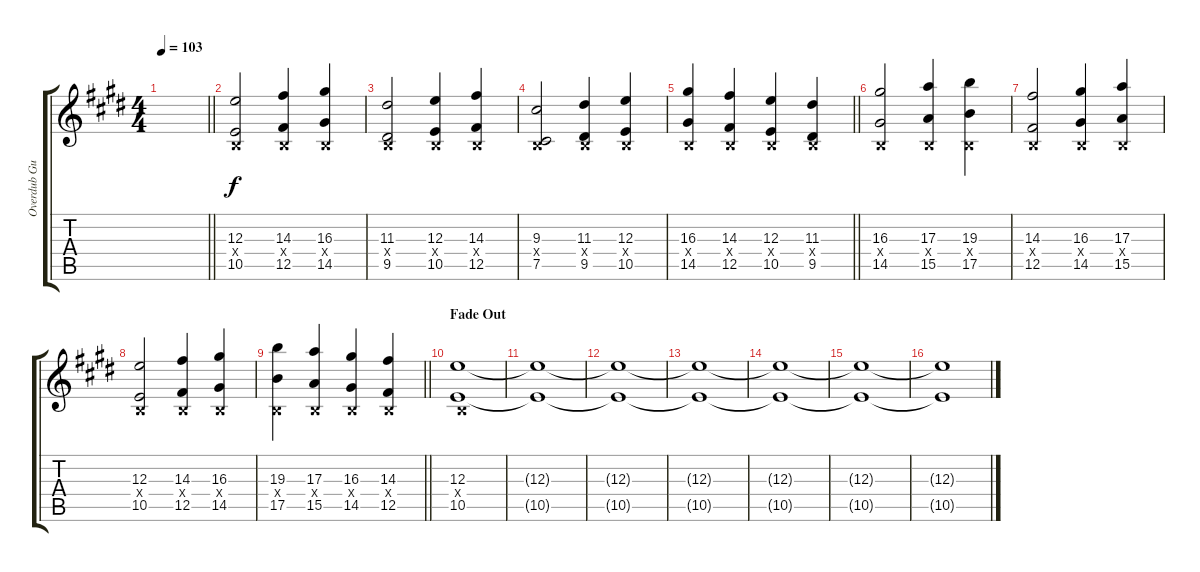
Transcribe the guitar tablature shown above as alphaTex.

\track ("Overdub Guitar 2" "Overdub Gu") {instrument overdrivenguitar}
\staff {score tabs}
\tuning (Db4 Ab3 E3 B2 Gb2 Db2) {hide}
\ts (4 4)
\tempo 103
\clef g2
\barLineRight lightlight
\ks c#minor
|
(12.3 0.4{x} 10.5).2{volume 13} (14.3 0.4{x} 12.5).4 (16.3 0.4{x} 14.5).4 |
(11.3 0.4{x} 9.5).2 (12.3 0.4{x} 10.5).4 (14.3 0.4{x} 12.5).4 |
(9.3 0.4{x} 7.5).2 (11.3 0.4{x} 9.5).4 (12.3 0.4{x} 10.5).4 |
\barLineRight lightlight
(16.3 0.4{x} 14.5).4 (14.3 0.4{x} 12.5).4 (12.3 0.4{x} 10.5).4 (11.3 0.4{x} 9.5).4 |
(16.3 0.4{x} 14.5).2 (17.3 0.4{x} 15.5).4 (19.3 0.4{x} 17.5).4 |
(14.3 0.4{x} 12.5).2 (16.3 0.4{x} 14.5).4 (17.3 0.4{x} 15.5).4 |
(12.3 0.4{x} 10.5).2 (14.3 0.4{x} 12.5).4 (16.3 0.4{x} 14.5).4 |
\barLineRight lightlight
(19.3 0.4{x} 17.5).4 (17.3 0.4{x} 15.5).4 (16.3 0.4{x} 14.5).4 (14.3 0.4{x} 12.5).4 |
\section ("" "Fade Out")
(12.3 0.4{x} 10.5).1 |
(12.3{t} 10.5{t}).1 |
(12.3{t} 10.5{t}).1 |
(12.3{t} 10.5{t}).1 |
(12.3{t} 10.5{t}).1{volume 0} |
(12.3{t} 10.5{t}).1 |
(12.3{t} 10.5{t}).1
